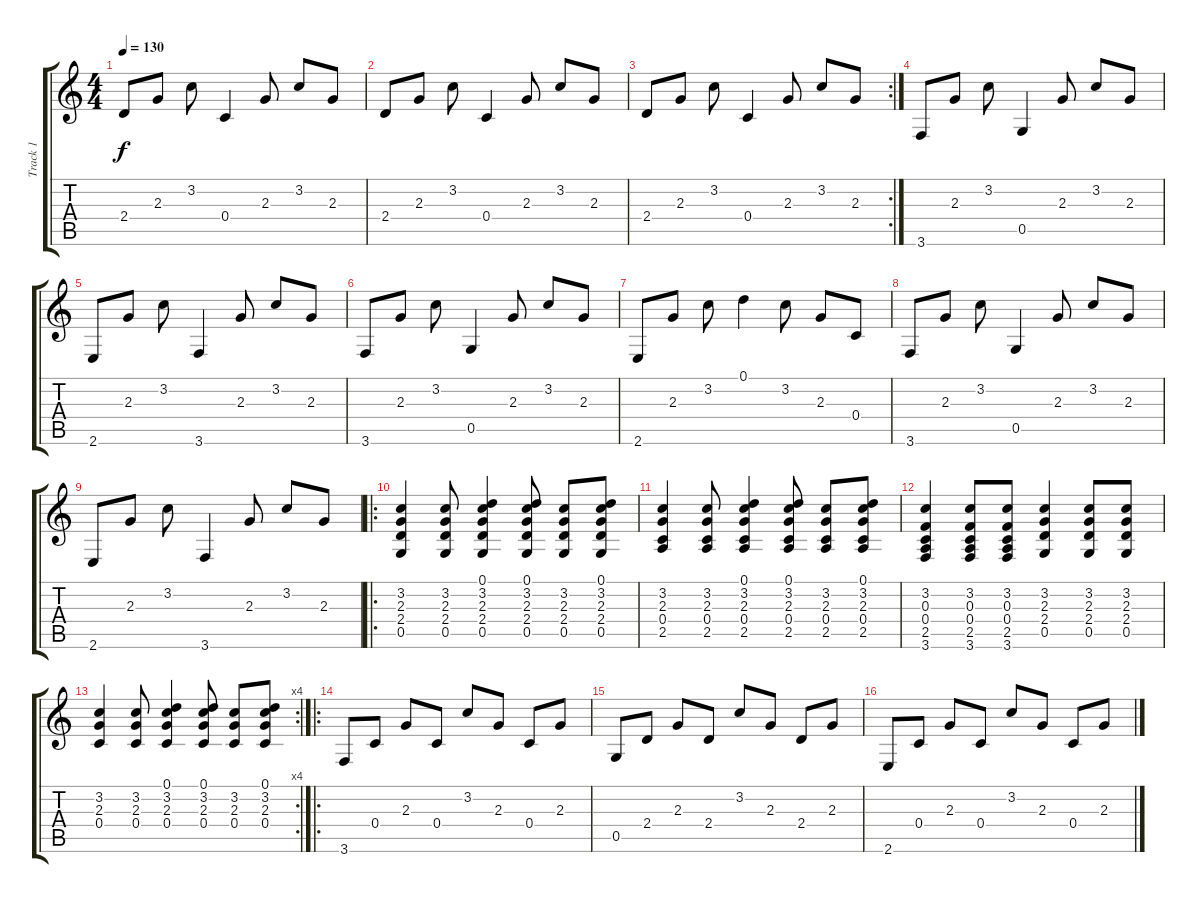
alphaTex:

\track ("Track 1" "Track 1") {instrument acousticguitarsteel}
\staff {score tabs}
\tuning (D4 A3 F3 C3 G2 D2) {hide}
\ts (4 4)
\tempo 130
\clef g2
\ks c
2.4.8{dy f} 2.3.8 3.2.8 0.4.4 2.3.8 3.2.8 2.3.8 |
2.4.8 2.3.8 3.2.8 0.4.4 2.3.8 3.2.8 2.3.8 |
\rc 2
2.4.8 2.3.8 3.2.8 0.4.4 2.3.8 3.2.8 2.3.8 |
3.6.8 2.3.8 3.2.8 0.5.4 2.3.8 3.2.8 2.3.8 |
2.6.8 2.3.8 3.2.8 3.6.4 2.3.8 3.2.8 2.3.8 |
3.6.8 2.3.8 3.2.8 0.5.4 2.3.8 3.2.8 2.3.8 |
2.6.8 2.3.8 3.2.8 0.1.4 3.2.8 2.3.8 0.4.8 |
3.6.8 2.3.8 3.2.8 0.5.4 2.3.8 3.2.8 2.3.8 |
2.6.8 2.3.8 3.2.8 3.6.4 2.3.8 3.2.8 2.3.8 |
\ro
(3.2 2.3 2.4 0.5).4 (3.2 2.3 2.4 0.5).8 (0.1 3.2 2.3 2.4 0.5).4 (0.1 3.2 2.3 2.4 0.5).8 (3.2 2.3 2.4 0.5).8 (0.1 3.2 2.3 2.4 0.5).8 |
(3.2 2.3 0.4 2.5).4 (3.2 2.3 0.4 2.5).8 (0.1 3.2 2.3 0.4 2.5).4 (0.1 3.2 2.3 0.4 2.5).8 (3.2 2.3 0.4 2.5).8 (0.1 3.2 2.3 0.4 2.5).8 |
(3.2 0.3 0.4 2.5 3.6).4 (3.2 0.3 0.4 2.5 3.6).8 (3.2 0.3 0.4 2.5 3.6).8 (3.2 2.3 2.4 0.5).4 (3.2 2.3 2.4 0.5).8 (3.2 2.3 2.4 0.5).8 |
\rc 4
(3.2 2.3 0.4).4 (3.2 2.3 0.4).8 (0.1 3.2 2.3 0.4).4 (0.1 3.2 2.3 0.4).8 (3.2 2.3 0.4).8 (0.1 3.2 2.3 0.4).8 |
\ro
3.6.8 0.4.8 2.3.8 0.4.8 3.2.8 2.3.8 0.4.8 2.3.8 |
0.5.8 2.4.8 2.3.8 2.4.8 3.2.8 2.3.8 2.4.8 2.3.8 |
2.6.8 0.4.8 2.3.8 0.4.8 3.2.8 2.3.8 0.4.8 2.3.8
